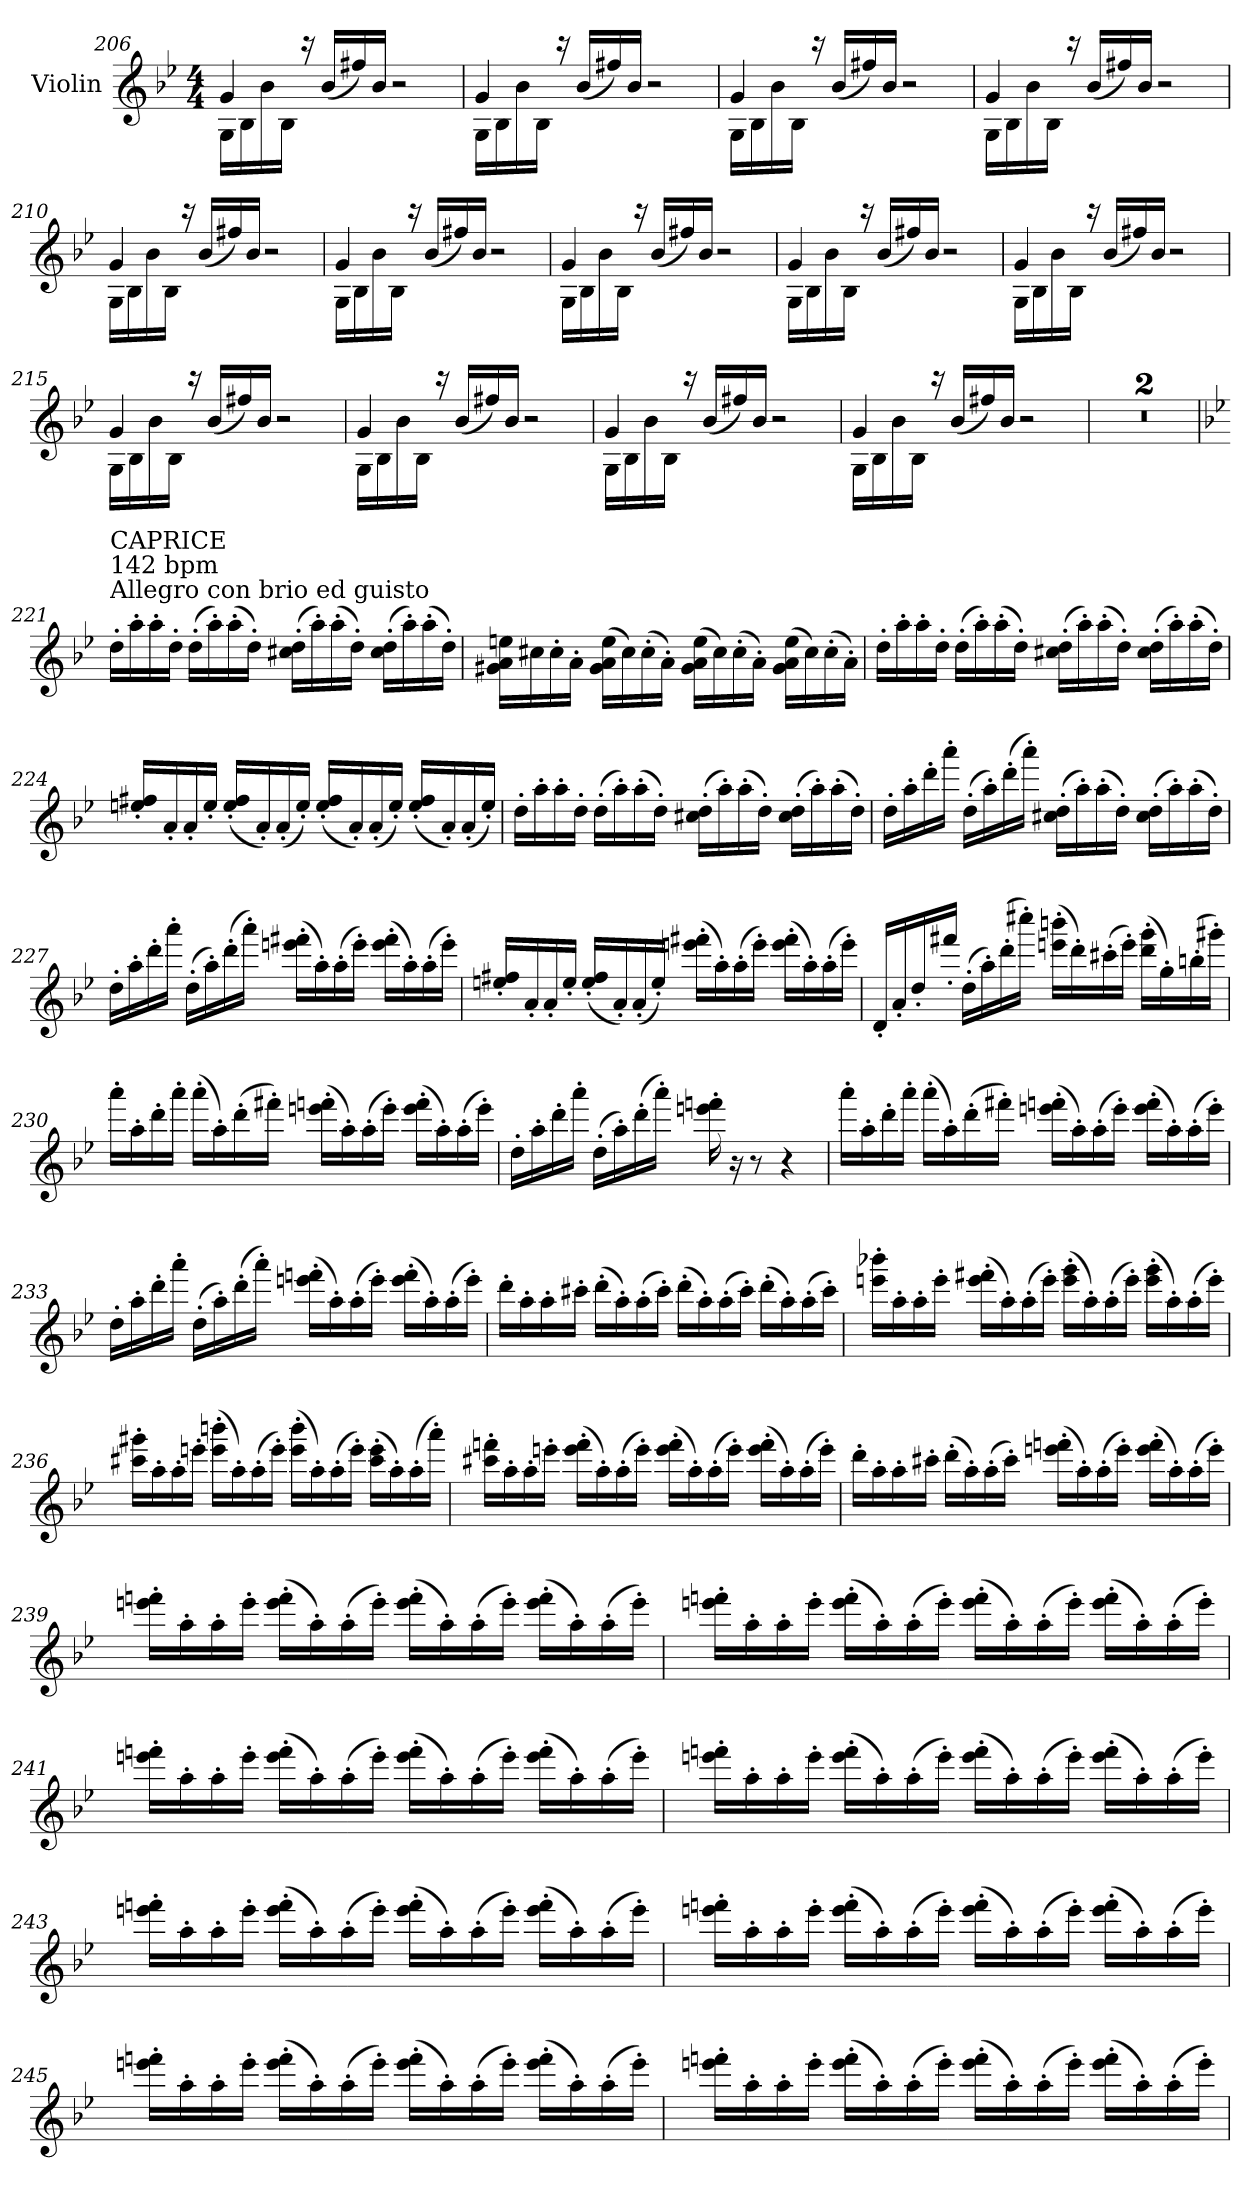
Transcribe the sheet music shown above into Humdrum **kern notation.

**kern
*part1
*staff1
*I"Violin
*I'Vln.
*clefG2
*k[b-e-]
*B-:
*M4/4
=206
*^
4g/	16G\LL
.	16B-\
.	16b-\
.	16B-\JJ
16rccc	2.ryy
(16b-/LL	.
16ff#X/)	.
16b-/JJ	.
2r	.
!!LO:LB:g=z	!!
=207	=207
4g/	16G\LL
.	16B-\
.	16b-\
.	16B-\JJ
16rccc	2.ryy
(16b-/LL	.
16ff#X/)	.
16b-/JJ	.
2r	.
=208	=208
4g/	16G\LL
.	16B-\
.	16b-\
.	16B-\JJ
16rccc	2.ryy
(16b-/LL	.
16ff#X/)	.
16b-/JJ	.
2r	.
=209	=209
4g/	16G\LL
.	16B-\
.	16b-\
.	16B-\JJ
16rccc	2.ryy
(16b-/LL	.
16ff#X/)	.
16b-/JJ	.
2r	.
=210	=210
4g/	16G\LL
.	16B-\
.	16b-\
.	16B-\JJ
16rccc	2.ryy
(16b-/LL	.
16ff#X/)	.
16b-/JJ	.
2r	.
!!LO:LB:g=z	!!
=211	=211
4g/	16G\LL
.	16B-\
.	16b-\
.	16B-\JJ
16rccc	2.ryy
(16b-/LL	.
16ff#X/)	.
16b-/JJ	.
2r	.
=212	=212
4g/	16G\LL
.	16B-\
.	16b-\
.	16B-\JJ
16rccc	2.ryy
(16b-/LL	.
16ff#X/)	.
16b-/JJ	.
2r	.
=213	=213
4g/	16G\LL
.	16B-\
.	16b-\
.	16B-\JJ
16rccc	2.ryy
(16b-/LL	.
16ff#X/)	.
16b-/JJ	.
2r	.
=214	=214
4g/	16G\LL
.	16B-\
.	16b-\
.	16B-\JJ
16rccc	2.ryy
(16b-/LL	.
16ff#X/)	.
16b-/JJ	.
2r	.
!!LO:LB:g=z	!!
=215	=215
4g/	16G\LL
.	16B-\
.	16b-\
.	16B-\JJ
16rccc	2.ryy
(16b-/LL	.
16ff#X/)	.
16b-/JJ	.
2r	.
=216	=216
4g/	16G\LL
.	16B-\
.	16b-\
.	16B-\JJ
16rccc	2.ryy
(16b-/LL	.
16ff#X/)	.
16b-/JJ	.
2r	.
=217	=217
4g/	16G\LL
.	16B-\
.	16b-\
.	16B-\JJ
16rccc	2.ryy
(16b-/LL	.
16ff#X/)	.
16b-/JJ	.
2r	.
=218	=218
4g/	16G\LL
.	16B-\
.	16b-\
.	16B-\JJ
16rccc	2.ryy
(16b-/LL	.
16ff#X/)	.
16b-/JJ	.
2r	.
*v	*v
!!LO:PB:g=z
=219
1r
=220
1r
!!LO:PB:g=z
=221
*k[b-e-]
*B-:
!LO:TX:a:t=Allegro con brio ed guisto
!LO:TX:a:t=142 bpm
!LO:TX:a:t=CAPRICE
16dd'\LL
16aa'\
16aa'\
16dd'\JJ
(16dd'\LL
16aa'\)
(16aa'\
16dd'\JJ)
(16cc#X\' 16dd\'LL
16aa'\)
(16aa'\
16dd'\JJ)
(16cc#\' 16dd\'LL
16aa'\)
(16aa'\
16dd'\JJ)
=222
16g#X\ 16a\ 16een\LL
16cc#X\
16cc#'\
16a'\JJ
(16g#\ 16a\ 16ee\LL
16cc#\)
(16cc#'\
16a'\JJ)
(16g#\ 16a\ 16ee\LL
16cc#\)
(16cc#'\
16a'\JJ)
(16g#\ 16a\ 16ee\LL
16cc#\)
(16cc#'\
16a'\JJ)
!!LO:LB:g=z
=223
16dd'\LL
16aa'\
16aa'\
16dd'\JJ
(16dd'\LL
16aa'\)
(16aa'\
16dd'\JJ)
(16cc#X\' 16dd\'LL
16aa'\)
(16aa'\
16dd'\JJ)
(16cc#\' 16dd\'LL
16aa'\)
(16aa'\
16dd'\JJ)
=224
16ee/' 16ff#/'LL
16a'/
16a'/
16ee'/JJ
(16ee/' 16ff#/'LL
16a'/)
(16a'/
16ee'/JJ)
(16ee/' 16ff#/'LL
16a'/)
(16a'/
16ee'/JJ)
(16ee/' 16ff#/'LL
16a'/)
(16a'/
16ee'/JJ)
!!LO:LB:g=z
=225
16dd'\LL
16aa'\
16aa'\
16dd'\JJ
(16dd'\LL
16aa'\)
(16aa'\
16dd'\JJ)
(16cc#\' 16dd\'LL
16aa'\)
(16aa'\
16dd'\JJ)
(16cc#\' 16dd\'LL
16aa'\)
(16aa'\
16dd'\JJ)
=226
16dd'\LL
16aa'\
16ddd'\
16aaa'\JJ
(16dd'\LL
16aa'\)
(16ddd'\
16aaa'\JJ)
(16cc#\' 16dd\'LL
16aa'\)
(16aa'\
16dd'\JJ)
(16cc#\' 16dd\'LL
16aa'\)
(16aa'\
16dd'\JJ)
!!LO:LB:g=z
=227
16dd'\LL
16aa'\
16ddd'\
16aaa'\JJ
(16dd'\LL
16aa'\)
(16ddd'\
16aaa'\JJ)
(16eee\' 16fff#\'LL
16aa'\)
(16aa'\
16eee'\JJ)
(16eee\' 16fff#\'LL
16aa'\)
(16aa'\
16eee'\JJ)
=228
16ee/' 16ff#/'LL
16a'/
16a'/
16ee'/JJ
(16ee/' 16ff#/'LL
16a'/)
(16a'/
16ee'/JJ)
(16eee\' 16fff#\'LL
16aa'\)
(16aa'\
16eee'\JJ)
(16eee\' 16fff#\'LL
16aa'\)
(16aa'\
16eee'\JJ)
!!LO:PB:g=z
=229
16d'/LL
16a'/
16dd'/
16fff#'/JJ
(16dd'\LL
16aa'\)
(16ddd'\
16cccc#'\JJ)
(16eee\' 16bbb\'LL
16ddd'\)
(16ccc#'\
16eee'\JJ)
(16ddd\' 16ggg\'LL
16gg'\)
(16bb'\
16ggg#X'\JJ)
=230
16aaa'\LL
16aa'\
16ddd'\
16aaa'\JJ
(16aaa'\LL
16aa'\)
(16ddd'\
16fff#'\JJ)
(16eee\' 16fffn\'LL
16aa'\)
(16aa'\
16eee'\JJ)
(16eee\' 16fff\'LL
16aa'\)
(16aa'\
16eee'\JJ)
=231
16dd'\LL
16aa'\
16ddd'\
16aaa'\JJ
(16dd'\LL
16aa'\)
(16ddd'\
16aaa'\JJ)
16eee\' 16fffn\'
16r
8r
4r
!!LO:LB:g=z
=232
16aaa'\LL
16aa'\
16ddd'\
16aaa'\JJ
(16aaa'\LL
16aa'\)
(16ddd'\
16fff#'\JJ)
(16eee\' 16fffn\'LL
16aa'\)
(16aa'\
16eee'\JJ)
(16eee\' 16fff\'LL
16aa'\)
(16aa'\
16eee'\JJ)
=233
16dd'\LL
16aa'\
16ddd'\
16aaa'\JJ
(16dd'\LL
16aa'\)
(16ddd'\
16aaa'\JJ)
(16eee\' 16fffn\'LL
16aa'\)
(16aa'\
16eee'\JJ)
(16eee\' 16fff\'LL
16aa'\)
(16aa'\
16eee'\JJ)
!!LO:LB:g=z
=234
16ddd'\LL
16aa'\
16aa'\
16ccc#'\JJ
(16ddd'\LL
16aa'\)
(16aa'\
16ccc#'\JJ)
(16ddd'\LL
16aa'\)
(16aa'\
16ccc#'\JJ)
(16ddd'\LL
16aa'\)
(16aa'\
16ccc#'\JJ)
=235
16eee\' 16bbb-X\'LL
16aa'\
16aa'\
16eee'\JJ
(16eee\' 16fff#\'LL
16aa'\)
(16aa'\
16eee'\JJ)
(16eee\' 16ggg\'LL
16aa'\)
(16aa'\
16eee'\JJ)
(16eee\' 16ggg\'LL
16aa'\)
(16aa'\
16eee'\JJ)
!!LO:LB:g=z
=236
16ccc#\' 16ggg#X\'LL
16aa'\
16aa'\
16eee'\JJ
(16eee\' 16bbb\'LL
16aa'\)
(16aa'\
16eee'\JJ)
(16eee\' 16bbb\'LL
16aa'\)
(16aa'\
16eee'\JJ)
(16ccc#\' 16eee\'LL
16aa'\)
(16aa'\
16aaa'\JJ)
=237
16ccc#\' 16fffn\'LL
16aa'\
16aa'\
16eee'\JJ
(16eee\' 16fff\'LL
16aa'\)
(16aa'\
16eee'\JJ)
(16eee\' 16fff\'LL
16aa'\)
(16aa'\
16eee'\JJ)
(16eee\' 16fff\'LL
16aa'\)
(16aa'\
16eee'\JJ)
!!LO:LB:g=z
=238
16ddd'\LL
16aa'\
16aa'\
16ccc#'\JJ
(16ddd'\LL
16aa'\)
(16aa'\
16ccc#'\JJ)
(16eee\' 16fffn\'LL
16aa'\)
(16aa'\
16eee'\JJ)
(16eee\' 16fff\'LL
16aa'\)
(16aa'\
16eee'\JJ)
=239
16eee\' 16fffn\'LL
16aa'\
16aa'\
16eee'\JJ
(16eee\' 16fff\'LL
16aa'\)
(16aa'\
16eee'\JJ)
(16eee\' 16fff\'LL
16aa'\)
(16aa'\
16eee'\JJ)
(16eee\' 16fff\'LL
16aa'\)
(16aa'\
16eee'\JJ)
!!LO:LB:g=z
=240
16eee\' 16fffn\'LL
16aa'\
16aa'\
16eee'\JJ
(16eee\' 16fff\'LL
16aa'\)
(16aa'\
16eee'\JJ)
(16eee\' 16fff\'LL
16aa'\)
(16aa'\
16eee'\JJ)
(16eee\' 16fff\'LL
16aa'\)
(16aa'\
16eee'\JJ)
=241
16eee\' 16fffn\'LL
16aa'\
16aa'\
16eee'\JJ
(16eee\' 16fff\'LL
16aa'\)
(16aa'\
16eee'\JJ)
(16eee\' 16fff\'LL
16aa'\)
(16aa'\
16eee'\JJ)
(16eee\' 16fff\'LL
16aa'\)
(16aa'\
16eee'\JJ)
!!LO:LB:g=z
=242
16eee\' 16fffn\'LL
16aa'\
16aa'\
16eee'\JJ
(16eee\' 16fff\'LL
16aa'\)
(16aa'\
16eee'\JJ)
(16eee\' 16fff\'LL
16aa'\)
(16aa'\
16eee'\JJ)
(16eee\' 16fff\'LL
16aa'\)
(16aa'\
16eee'\JJ)
=243
16eee\' 16fffn\'LL
16aa'\
16aa'\
16eee'\JJ
(16eee\' 16fff\'LL
16aa'\)
(16aa'\
16eee'\JJ)
(16eee\' 16fff\'LL
16aa'\)
(16aa'\
16eee'\JJ)
(16eee\' 16fff\'LL
16aa'\)
(16aa'\
16eee'\JJ)
!!LO:LB:g=z
=244
16eee\' 16fffn\'LL
16aa'\
16aa'\
16eee'\JJ
(16eee\' 16fff\'LL
16aa'\)
(16aa'\
16eee'\JJ)
(16eee\' 16fff\'LL
16aa'\)
(16aa'\
16eee'\JJ)
(16eee\' 16fff\'LL
16aa'\)
(16aa'\
16eee'\JJ)
=245
16eee\' 16fffn\'LL
16aa'\
16aa'\
16eee'\JJ
(16eee\' 16fff\'LL
16aa'\)
(16aa'\
16eee'\JJ)
(16eee\' 16fff\'LL
16aa'\)
(16aa'\
16eee'\JJ)
(16eee\' 16fff\'LL
16aa'\)
(16aa'\
16eee'\JJ)
!!LO:LB:g=z
=246
16eee\' 16fffn\'LL
16aa'\
16aa'\
16eee'\JJ
(16eee\' 16fff\'LL
16aa'\)
(16aa'\
16eee'\JJ)
(16eee\' 16fff\'LL
16aa'\)
(16aa'\
16eee'\JJ)
(16eee\' 16fff\'LL
16aa'\)
(16aa'\
16eee'\JJ)
=
*-
